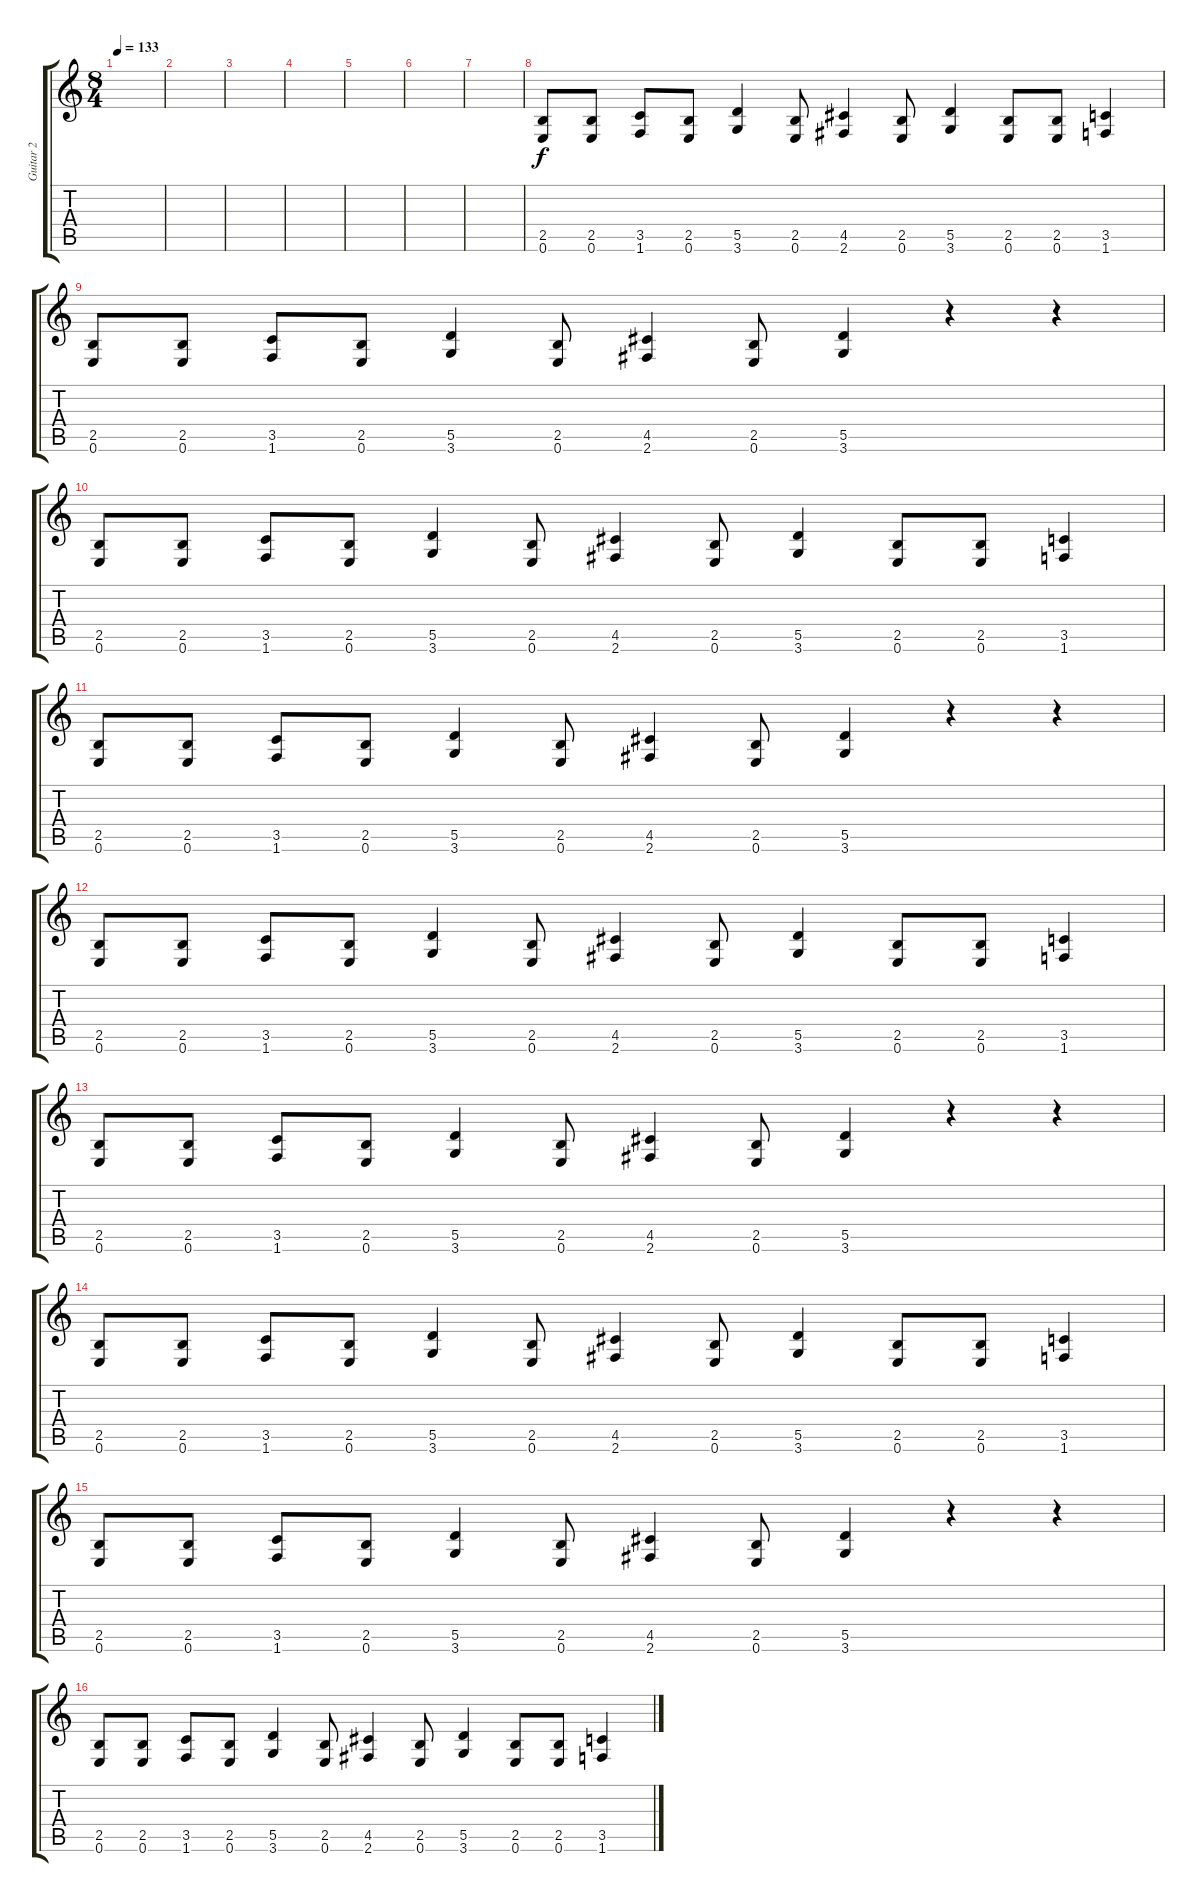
\track ("Guitar 2" "Guitar 2") {instrument overdrivenguitar}
\staff {score tabs}
\tuning (E4 B3 G3 D3 A2 E2) {hide}
\ts (8 4)
\tempo 133
\clef g2
\ks c
|
|
|
|
|
|
|
(2.5 0.6).8 (2.5 0.6).8 (3.5 1.6).8 (2.5 0.6).8 (5.5 3.6).4 (2.5 0.6).8 (4.5 2.6).4 (2.5 0.6).8 (5.5 3.6).4 (2.5 0.6).8 (2.5 0.6).8 (3.5 1.6).4 |
(2.5 0.6).8 (2.5 0.6).8 (3.5 1.6).8 (2.5 0.6).8 (5.5 3.6).4 (2.5 0.6).8 (4.5 2.6).4 (2.5 0.6).8 (5.5 3.6).4 r.4 r.4 |
(2.5 0.6).8 (2.5 0.6).8 (3.5 1.6).8 (2.5 0.6).8 (5.5 3.6).4 (2.5 0.6).8 (4.5 2.6).4 (2.5 0.6).8 (5.5 3.6).4 (2.5 0.6).8 (2.5 0.6).8 (3.5 1.6).4 |
(2.5 0.6).8 (2.5 0.6).8 (3.5 1.6).8 (2.5 0.6).8 (5.5 3.6).4 (2.5 0.6).8 (4.5 2.6).4 (2.5 0.6).8 (5.5 3.6).4 r.4 r.4 |
(2.5 0.6).8 (2.5 0.6).8 (3.5 1.6).8 (2.5 0.6).8 (5.5 3.6).4 (2.5 0.6).8 (4.5 2.6).4 (2.5 0.6).8 (5.5 3.6).4 (2.5 0.6).8 (2.5 0.6).8 (3.5 1.6).4 |
(2.5 0.6).8 (2.5 0.6).8 (3.5 1.6).8 (2.5 0.6).8 (5.5 3.6).4 (2.5 0.6).8 (4.5 2.6).4 (2.5 0.6).8 (5.5 3.6).4 r.4 r.4 |
(2.5 0.6).8 (2.5 0.6).8 (3.5 1.6).8 (2.5 0.6).8 (5.5 3.6).4 (2.5 0.6).8 (4.5 2.6).4 (2.5 0.6).8 (5.5 3.6).4 (2.5 0.6).8 (2.5 0.6).8 (3.5 1.6).4 |
(2.5 0.6).8 (2.5 0.6).8 (3.5 1.6).8 (2.5 0.6).8 (5.5 3.6).4 (2.5 0.6).8 (4.5 2.6).4 (2.5 0.6).8 (5.5 3.6).4 r.4 r.4 |
(2.5 0.6).8 (2.5 0.6).8 (3.5 1.6).8 (2.5 0.6).8 (5.5 3.6).4 (2.5 0.6).8 (4.5 2.6).4 (2.5 0.6).8 (5.5 3.6).4 (2.5 0.6).8 (2.5 0.6).8 (3.5 1.6).4
